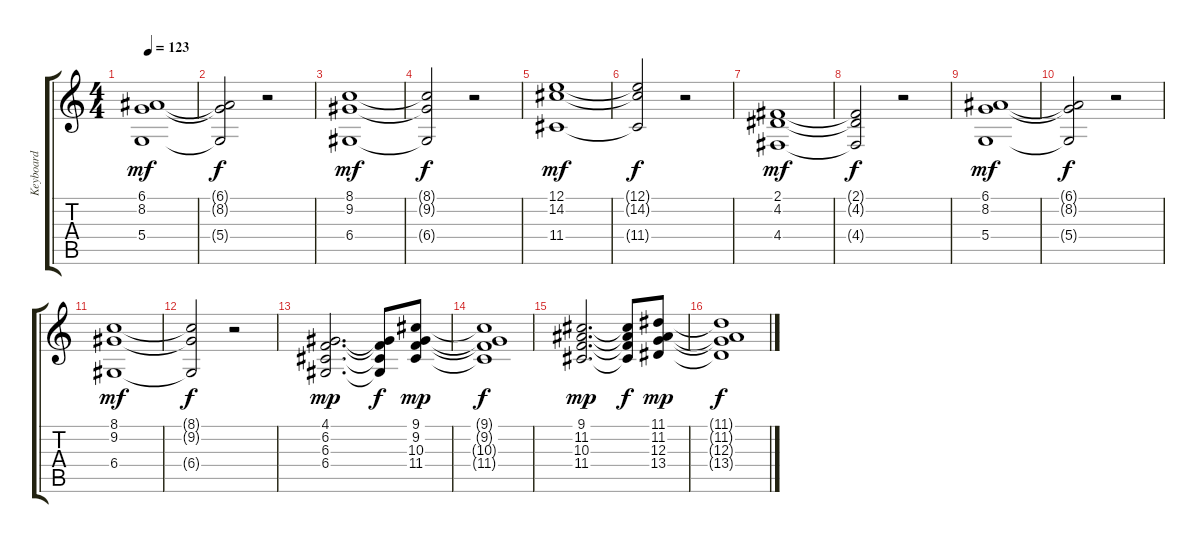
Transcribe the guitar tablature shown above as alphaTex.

\track ("Keyboard" "Keyboard") {instrument lead5charang}
\staff {score tabs}
\tuning (E4 B3 G3 D3 A2 E2) {hide}
\ts (4 4)
\tempo 123
\clef g2
\ks c
(6.1 8.2 5.4).1{dy mf} |
(6.1{t} 8.2{t} 5.4{t}).2{dy f} r.2 |
(8.1 9.2 6.4).1{dy mf} |
(8.1{t} 9.2{t} 6.4{t}).2{dy f} r.2 |
(12.1 14.2 11.4).1{dy mf} |
(12.1{t} 14.2{t} 11.4{t}).2{dy f} r.2 |
(2.1 4.2 4.4).1{dy mf} |
(2.1{t} 4.2{t} 4.4{t}).2{dy f} r.2 |
(6.1 8.2 5.4).1{dy mf} |
(6.1{t} 8.2{t} 5.4{t}).2{dy f} r.2 |
(8.1 9.2 6.4).1{dy mf} |
(8.1{t} 9.2{t} 6.4{t}).2{dy f} r.2 |
(4.1 6.2 6.3 6.4).2{d dy mp balance 10 instrument honkytonkpiano} (4.1{t} 6.2{t} 6.3{t} 6.4{t}).8{dy f} (9.1 9.2 10.3 11.4).8{dy mp} |
(9.1{t} 9.2{t} 10.3{t} 11.4{t}).1{dy f} |
(9.1 11.2 10.3 11.4).2{d dy mp} (9.1{t} 11.2{t} 10.3{t} 11.4{t}).8{dy f} (11.1 11.2 12.3 13.4).8{dy mp} |
(11.1{t} 11.2{t} 12.3{t} 13.4{t}).1{dy f}
